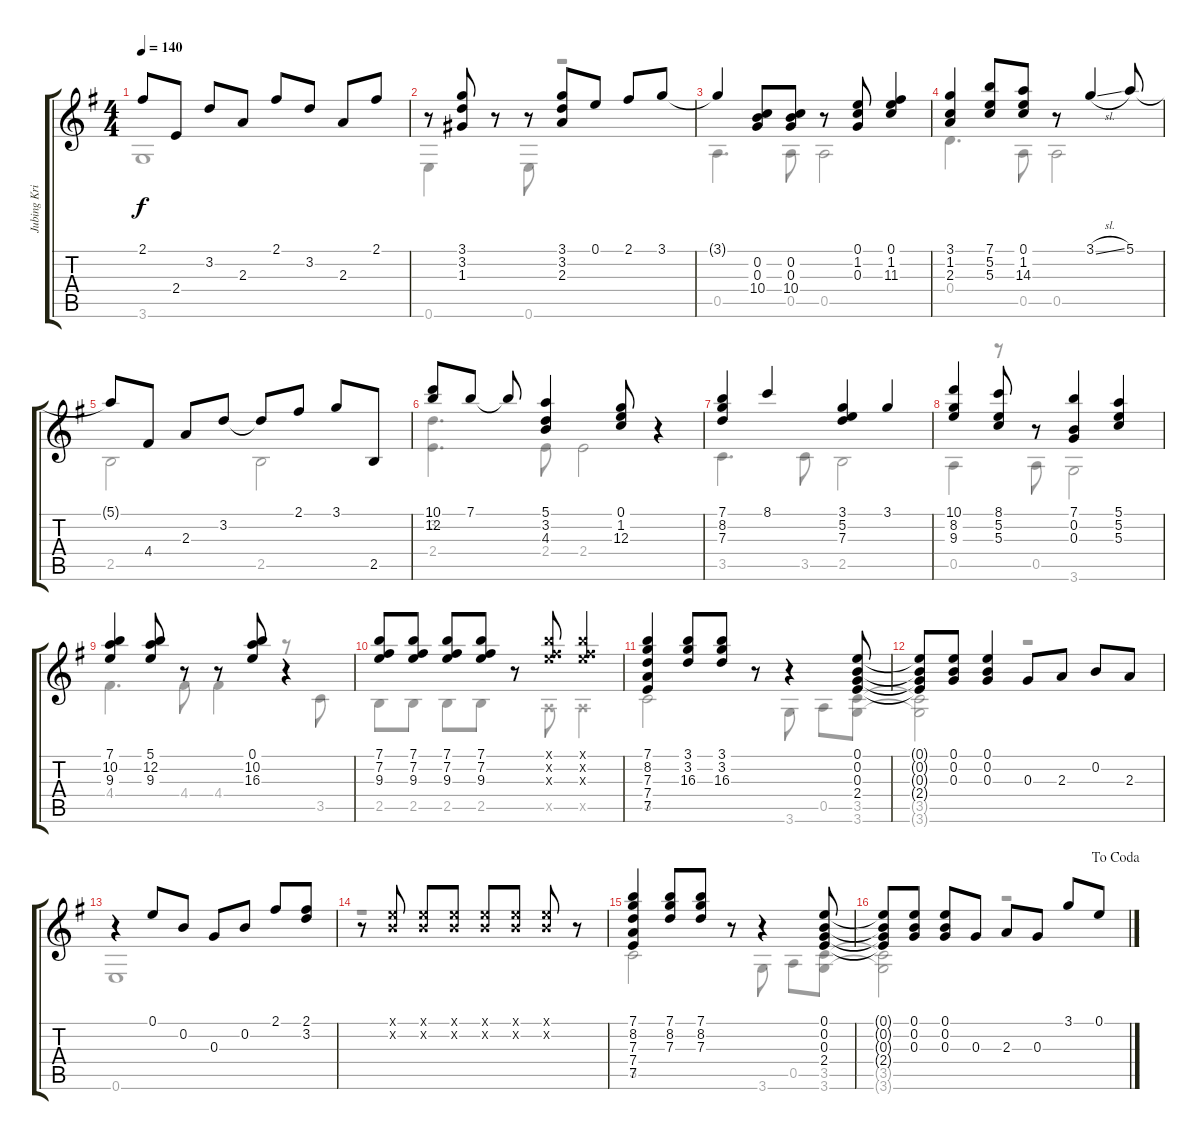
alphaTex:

\track ("Jubing Kristianto - Guitar" "Jubing Kri") {instrument acousticguitarnylon}
\staff {score tabs}
\tuning (E4 B3 G3 D3 A2 E2) {hide}
\voice
\ts (4 4)
\tempo 140
\clef g2
\ks g
2.1.8{dy f} 2.4.8 3.2.8 2.3.8 2.1.8 3.2.8 2.3.8 2.1.8 |
r.8 (3.1 3.2 1.3).8 r.8 r.8 (3.1 3.2 2.3).8 0.1.8 2.1.8 3.1.8 |
3.1{t}.4 (0.2 0.3 10.4).8 (0.2 0.3 10.4).8 r.8 (0.1 1.2 0.3).8 (0.1 1.2 11.3).4 |
(3.1 1.2 2.3).4 (7.1 5.2 5.3).8 (0.1 1.2 14.3).8 r.8 3.1{sl}.4 5.1.8 |
5.1{t}.8 4.4.8 2.3.8 3.2.8 3.2{t}.8 2.1.8 3.1.8 2.5.8 |
(10.1 12.2).8 7.1.8 7.1{t}.8 (5.1 3.2 4.3).4 (0.1 1.2 12.3).8 r.4 |
(7.1 8.2 7.3).4 8.1.4 (3.1 5.2 7.3).4 3.1.4 |
(10.1 8.2 9.3).4 (8.1 5.2 5.3).8 r.8 (7.1 0.2 0.3).4 (5.1 5.2 5.3).4 |
(7.1 10.2 9.3).4 (5.1 12.2 9.3).8 r.8 r.8 (0.1 10.2 16.3).8 r.4 |
(7.1 7.2 9.3).8 (7.1 7.2 9.3).8 (7.1 7.2 9.3).8 (7.1 7.2 9.3).8 r.8 (7.1{x} 7.2{x} 9.3{x}).8 (7.1{x} 7.2{x} 9.3{x}).4 |
(7.1 8.2 7.3 7.4 7.5).4 (3.1 3.2 16.3).8 (3.1 3.2 16.3).8 r.8 r.4 (0.1 0.2 0.3 2.4).8 |
(0.1{t} 0.2{t} 0.3{t} 2.4{t}).8 (0.1 0.2 0.3).8 (0.1 0.2 0.3).4 0.3.8 2.3.8 0.2.8 2.3.8 |
r.4 0.1.8 0.2.8 0.3.8 0.2.8 2.1.8 (2.1 3.2).8 |
r.8 (0.1{x} 0.2{x}).8 (0.1{x} 0.2{x}).8 (0.1{x} 0.2{x}).8 (0.1{x} 0.2{x}).8 (0.1{x} 0.2{x}).8 (0.1{x} 0.2{x}).8 r.8 |
(7.1 8.2 7.3 7.4 7.5).4 (7.1 8.2 7.3).8 (7.1 8.2 7.3).8 r.8 r.4 (0.1 0.2 0.3 2.4).8 |
\jump dacoda
(0.1{t} 0.2{t} 0.3{t} 2.4{t}).8 (0.1 0.2 0.3).8 (0.1 0.2 0.3).8 0.3.8 2.3.8 0.3.8 3.1.8 0.1.8
\voice
\clef g2
\ottava regular
\simile none
\ks g
3.6.1{dy f} |
0.6.4 r.8 0.6.8 r.2 |
0.5.4{d} 0.5.8 0.5.2 |
0.4.4{d} 0.5.8 0.5.2 |
2.5.2 2.5.2 |
(3.2 2.4).4{d} 2.4.8 2.4.2 |
3.5.4{d} 3.5.8 2.5.2 |
0.5.4 r.8 0.5.8 3.6.2 |
4.4.4{d} 4.4.8 4.4.4 r.8 3.5.8 |
2.5.8 2.5.8 2.5.8 2.5.8 r.8 0.5{x}.8 0.5{x}.4 |
3.5.2 r.8 3.6.8 0.5.8 (3.5 3.6).8 |
(3.5{t} 3.6{t}).2 r.2 |
0.6.1 |
r.1 |
3.5.2 r.8 3.6.8 0.5.8 (3.5 3.6).8 |
(3.5{t} 3.6{t}).2 r.2
